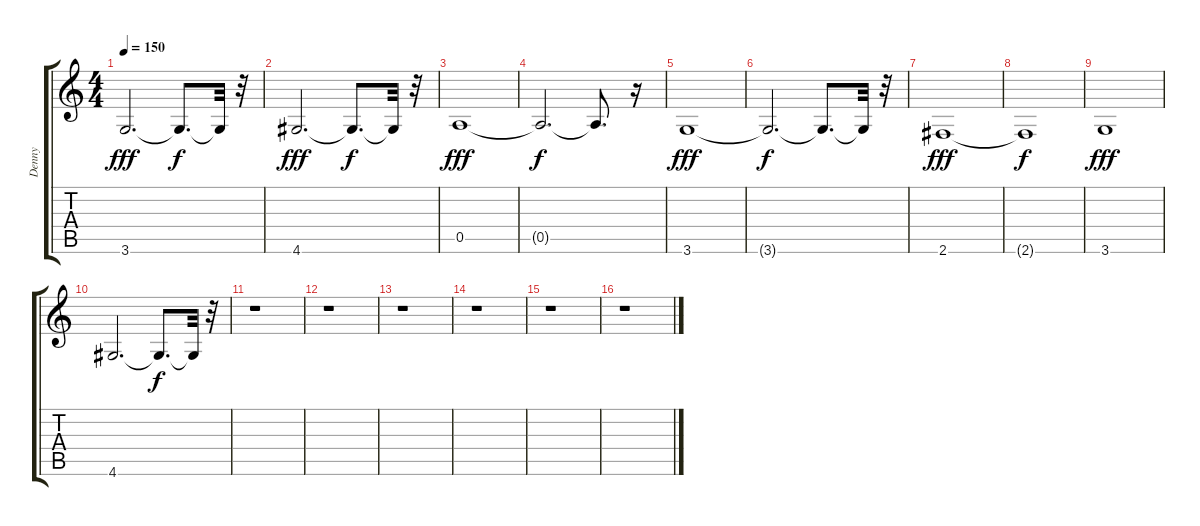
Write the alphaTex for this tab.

\track ("Denny" "Denny") {instrument electricguitarclean}
\staff {score tabs}
\tuning (E4 B3 G3 D3 A2 E2) {hide}
\ts (4 4)
\tempo 150
\clef g2
\ks c
3.6.2{d dy fff} 3.6{t}.8{d dy f} 3.6{t}.32 r.32 |
4.6.2{d dy fff} 4.6{t}.8{d dy f} 4.6{t}.32 r.32 |
0.5.1{dy fff} |
0.5{t}.2{d dy f} 0.5{t}.8{d} r.16 |
3.6.1{dy fff} |
3.6{t}.2{d dy f} 3.6{t}.8{d} 3.6{t}.32 r.32 |
2.6.1{dy fff} |
2.6{t}.1{dy f} |
3.6.1{dy fff} |
4.6.2{d} 4.6{t}.8{d dy f} 4.6{t}.32 r.32 |
r.1 |
r.1 |
r.1 |
r.1 |
r.1 |
r.1
